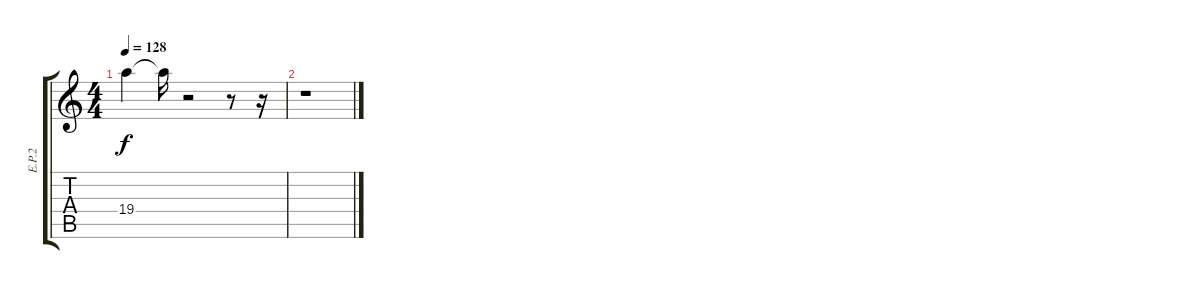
\track ("E.P.2                               " "E.P.2     ") {instrument synthbass1}
\staff {score tabs}
\tuning (E4 B3 G3 D3 A2 E2) {hide}
\ts (4 4)
\tempo 128
\clef g2
\ks c
19.4{t}.4{dy f} 19.4{t}.16 r.2 r.8 r.16 |
r.1
